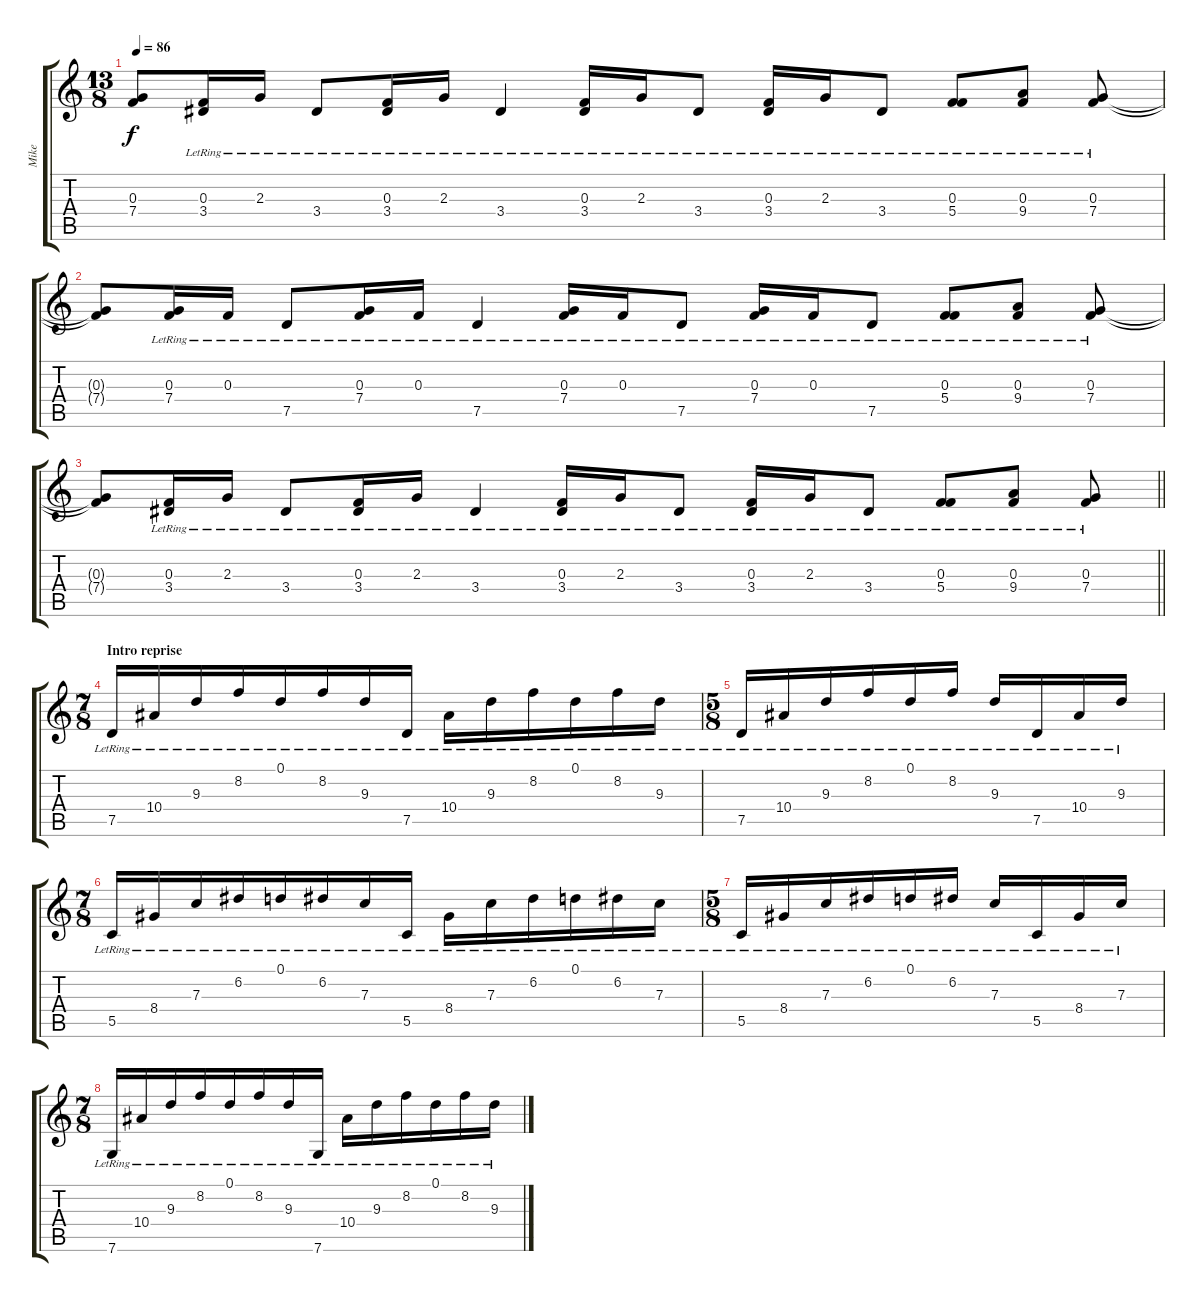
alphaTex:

\track ("Mike" "Mike") {instrument electricguitarclean}
\staff {score tabs}
\tuning (D4 A3 F3 C3 G2 C2) {hide}
\ts (13 8)
\tempo 86
\clef g2
\ks c
(0.3{t} 7.4{t}).8{dy f} (0.3{lr} 3.4{lr}).16 2.3{lr}.16 3.4{lr}.8 (0.3{lr} 3.4{lr}).16 2.3{lr}.16 3.4{lr}.4 (0.3{lr} 3.4{lr}).16 2.3{lr}.16 3.4{lr}.8 (0.3{lr} 3.4{lr}).16 2.3{lr}.16 3.4{lr}.8 (0.3{lr} 5.4{lr}).8 (0.3{lr} 9.4{lr}).8 (0.3{lr} 7.4{lr}).8 |
(0.3{t} 7.4{t}).8 (0.3{lr} 7.4{lr}).16 0.3{lr}.16 7.5{lr}.8 (0.3{lr} 7.4{lr}).16 0.3{lr}.16 7.5{lr}.4 (0.3{lr} 7.4{lr}).16 0.3{lr}.16 7.5{lr}.8 (0.3{lr} 7.4{lr}).16 0.3{lr}.16 7.5{lr}.8 (0.3{lr} 5.4{lr}).8 (0.3{lr} 9.4{lr}).8 (0.3{lr} 7.4{lr}).8 |
\barLineRight lightlight
(0.3{t} 7.4{t}).8 (0.3{lr} 3.4{lr}).16 2.3{lr}.16 3.4{lr}.8 (0.3{lr} 3.4{lr}).16 2.3{lr}.16 3.4{lr}.4 (0.3{lr} 3.4{lr}).16 2.3{lr}.16 3.4{lr}.8 (0.3{lr} 3.4{lr}).16 2.3{lr}.16 3.4{lr}.8 (0.3{lr} 5.4{lr}).8 (0.3{lr} 9.4{lr}).8 (0.3{lr} 7.4{lr}).8 |
\ts (7 8)
\section ("" "Intro reprise")
7.5{lr}.16 10.4{lr}.16 9.3{lr}.16 8.2{lr}.16 0.1{lr}.16 8.2{lr}.16 9.3{lr}.16 7.5{lr}.16 10.4{lr}.16 9.3{lr}.16 8.2{lr}.16 0.1{lr}.16 8.2{lr}.16 9.3{lr}.16 |
\ts (5 8)
7.5{lr}.16 10.4{lr}.16 9.3{lr}.16 8.2{lr}.16 0.1{lr}.16 8.2{lr}.16 9.3{lr}.16 7.5{lr}.16 10.4{lr}.16 9.3{lr}.16 |
\ts (7 8)
5.5{lr}.16 8.4{lr}.16 7.3{lr}.16 6.2{lr}.16 0.1{lr}.16 6.2{lr}.16 7.3{lr}.16 5.5{lr}.16 8.4{lr}.16 7.3{lr}.16 6.2{lr}.16 0.1{lr}.16 6.2{lr}.16 7.3{lr}.16 |
\ts (5 8)
5.5{lr}.16 8.4{lr}.16 7.3{lr}.16 6.2{lr}.16 0.1{lr}.16 6.2{lr}.16 7.3{lr}.16 5.5{lr}.16 8.4{lr}.16 7.3{lr}.16 |
\ts (7 8)
7.6{lr}.16 10.4{lr}.16 9.3{lr}.16 8.2{lr}.16 0.1{lr}.16 8.2{lr}.16 9.3{lr}.16 7.6{lr}.16 10.4{lr}.16 9.3{lr}.16 8.2{lr}.16 0.1{lr}.16 8.2{lr}.16 9.3{lr}.16
